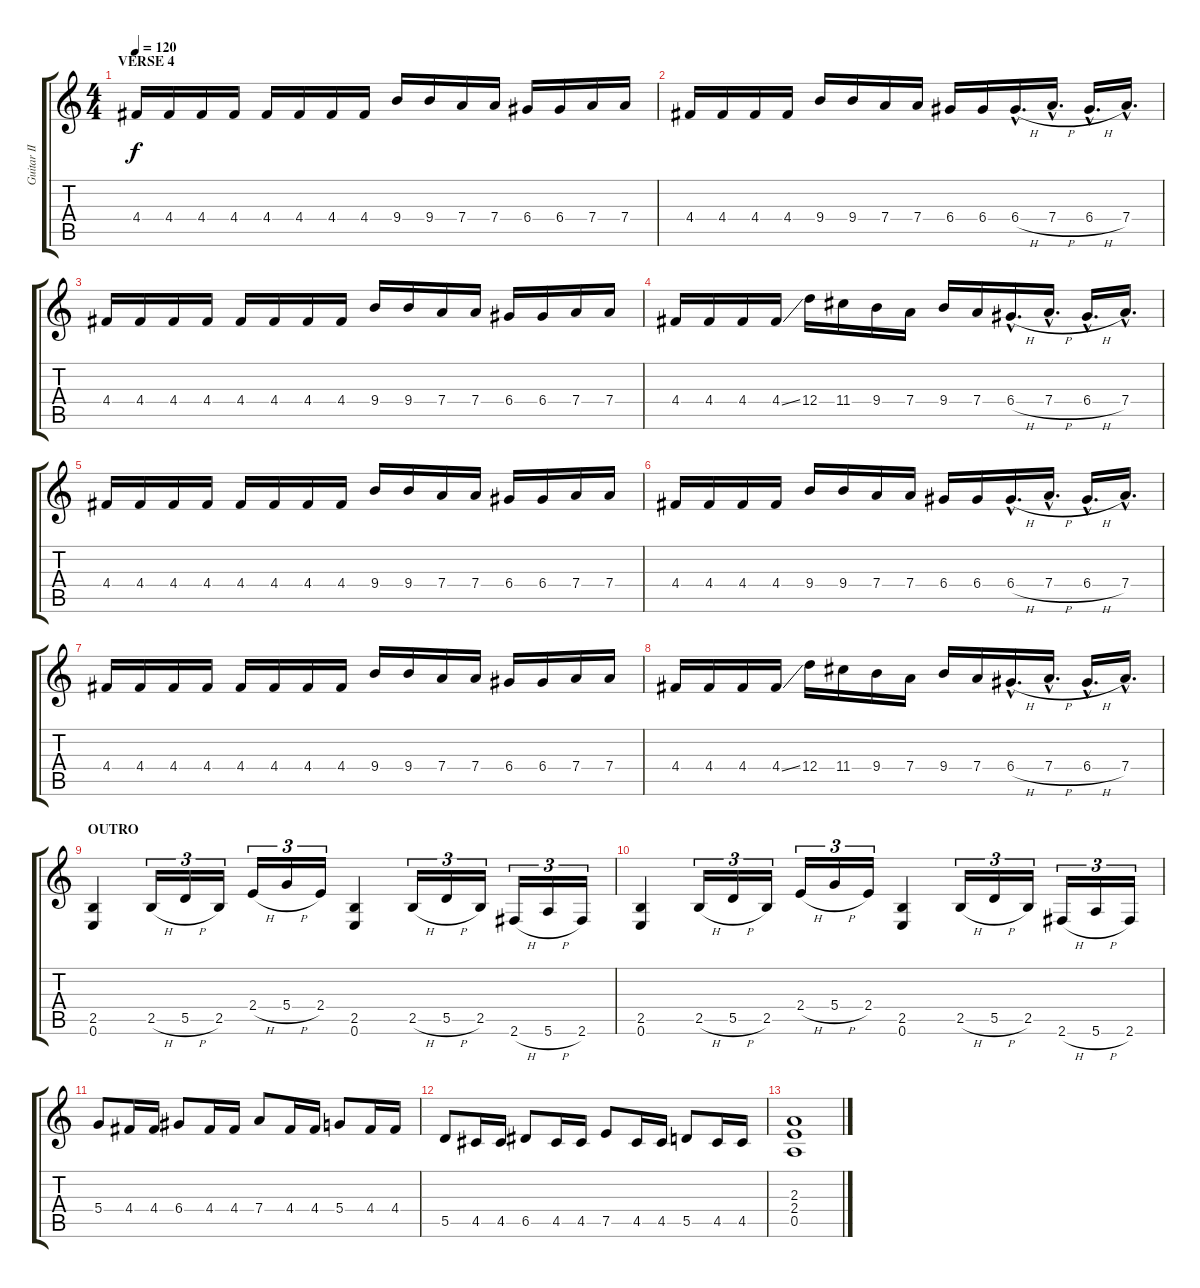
\track ("Guitar II" "Guitar II") {instrument distortionguitar}
\staff {score tabs}
\tuning (E4 B3 G3 D3 A2 E2) {hide}
\ts (4 4)
\section ("" "VERSE 4")
\tempo 120
\clef g2
\ks c
4.4.16{dy f} 4.4.16 4.4.16 4.4.16 4.4.16 4.4.16 4.4.16 4.4.16 9.4.16 9.4.16 7.4.16 7.4.16 6.4.16 6.4.16 7.4.16 7.4.16 |
4.4.16 4.4.16 4.4.16 4.4.16 9.4.16 9.4.16 7.4.16 7.4.16 6.4.16 6.4.16 6.4{h hac}.16{d} 7.4{h hac}.16{d} 6.4{h hac}.16{d} 7.4{hac}.16{d} |
4.4.16 4.4.16 4.4.16 4.4.16 4.4.16 4.4.16 4.4.16 4.4.16 9.4.16 9.4.16 7.4.16 7.4.16 6.4.16 6.4.16 7.4.16 7.4.16 |
4.4.16 4.4.16 4.4.16 4.4{ss}.16 12.4.16 11.4.16 9.4.16 7.4.16 9.4.16 7.4.16 6.4{h hac}.16{d} 7.4{h hac}.16{d} 6.4{h hac}.16{d} 7.4{hac}.16{d} |
4.4.16 4.4.16 4.4.16 4.4.16 4.4.16 4.4.16 4.4.16 4.4.16 9.4.16 9.4.16 7.4.16 7.4.16 6.4.16 6.4.16 7.4.16 7.4.16 |
4.4.16 4.4.16 4.4.16 4.4.16 9.4.16 9.4.16 7.4.16 7.4.16 6.4.16 6.4.16 6.4{h hac}.16{d} 7.4{h hac}.16{d} 6.4{h hac}.16{d} 7.4{hac}.16{d} |
4.4.16 4.4.16 4.4.16 4.4.16 4.4.16 4.4.16 4.4.16 4.4.16 9.4.16 9.4.16 7.4.16 7.4.16 6.4.16 6.4.16 7.4.16 7.4.16 |
4.4.16 4.4.16 4.4.16 4.4{ss}.16 12.4.16 11.4.16 9.4.16 7.4.16 9.4.16 7.4.16 6.4{h hac}.16{d} 7.4{h hac}.16{d} 6.4{h hac}.16{d} 7.4{hac}.16{d} |
\section ("" "OUTRO")
(2.5 0.6).4 2.5{h}.16{tu (3 2)} 5.5{h}.16{tu (3 2)} 2.5.16{tu (3 2)} 2.4{h}.16{tu (3 2)} 5.4{h}.16{tu (3 2)} 2.4.16{tu (3 2)} (2.5 0.6).4 2.5{h}.16{tu (3 2)} 5.5{h}.16{tu (3 2)} 2.5.16{tu (3 2)} 2.6{h}.16{tu (3 2)} 5.6{h}.16{tu (3 2)} 2.6.16{tu (3 2)} |
(2.5 0.6).4 2.5{h}.16{tu (3 2)} 5.5{h}.16{tu (3 2)} 2.5.16{tu (3 2)} 2.4{h}.16{tu (3 2)} 5.4{h}.16{tu (3 2)} 2.4.16{tu (3 2)} (2.5 0.6).4 2.5{h}.16{tu (3 2)} 5.5{h}.16{tu (3 2)} 2.5.16{tu (3 2)} 2.6{h}.16{tu (3 2)} 5.6{h}.16{tu (3 2)} 2.6.16{tu (3 2)} |
5.4.8 4.4.16 4.4.16 6.4.8 4.4.16 4.4.16 7.4.8 4.4.16 4.4.16 5.4.8 4.4.16 4.4.16 |
5.5.8 4.5.16 4.5.16 6.5.8 4.5.16 4.5.16 7.5.8 4.5.16 4.5.16 5.5.8 4.5.16 4.5.16 |
(2.3 2.4 0.5).1
